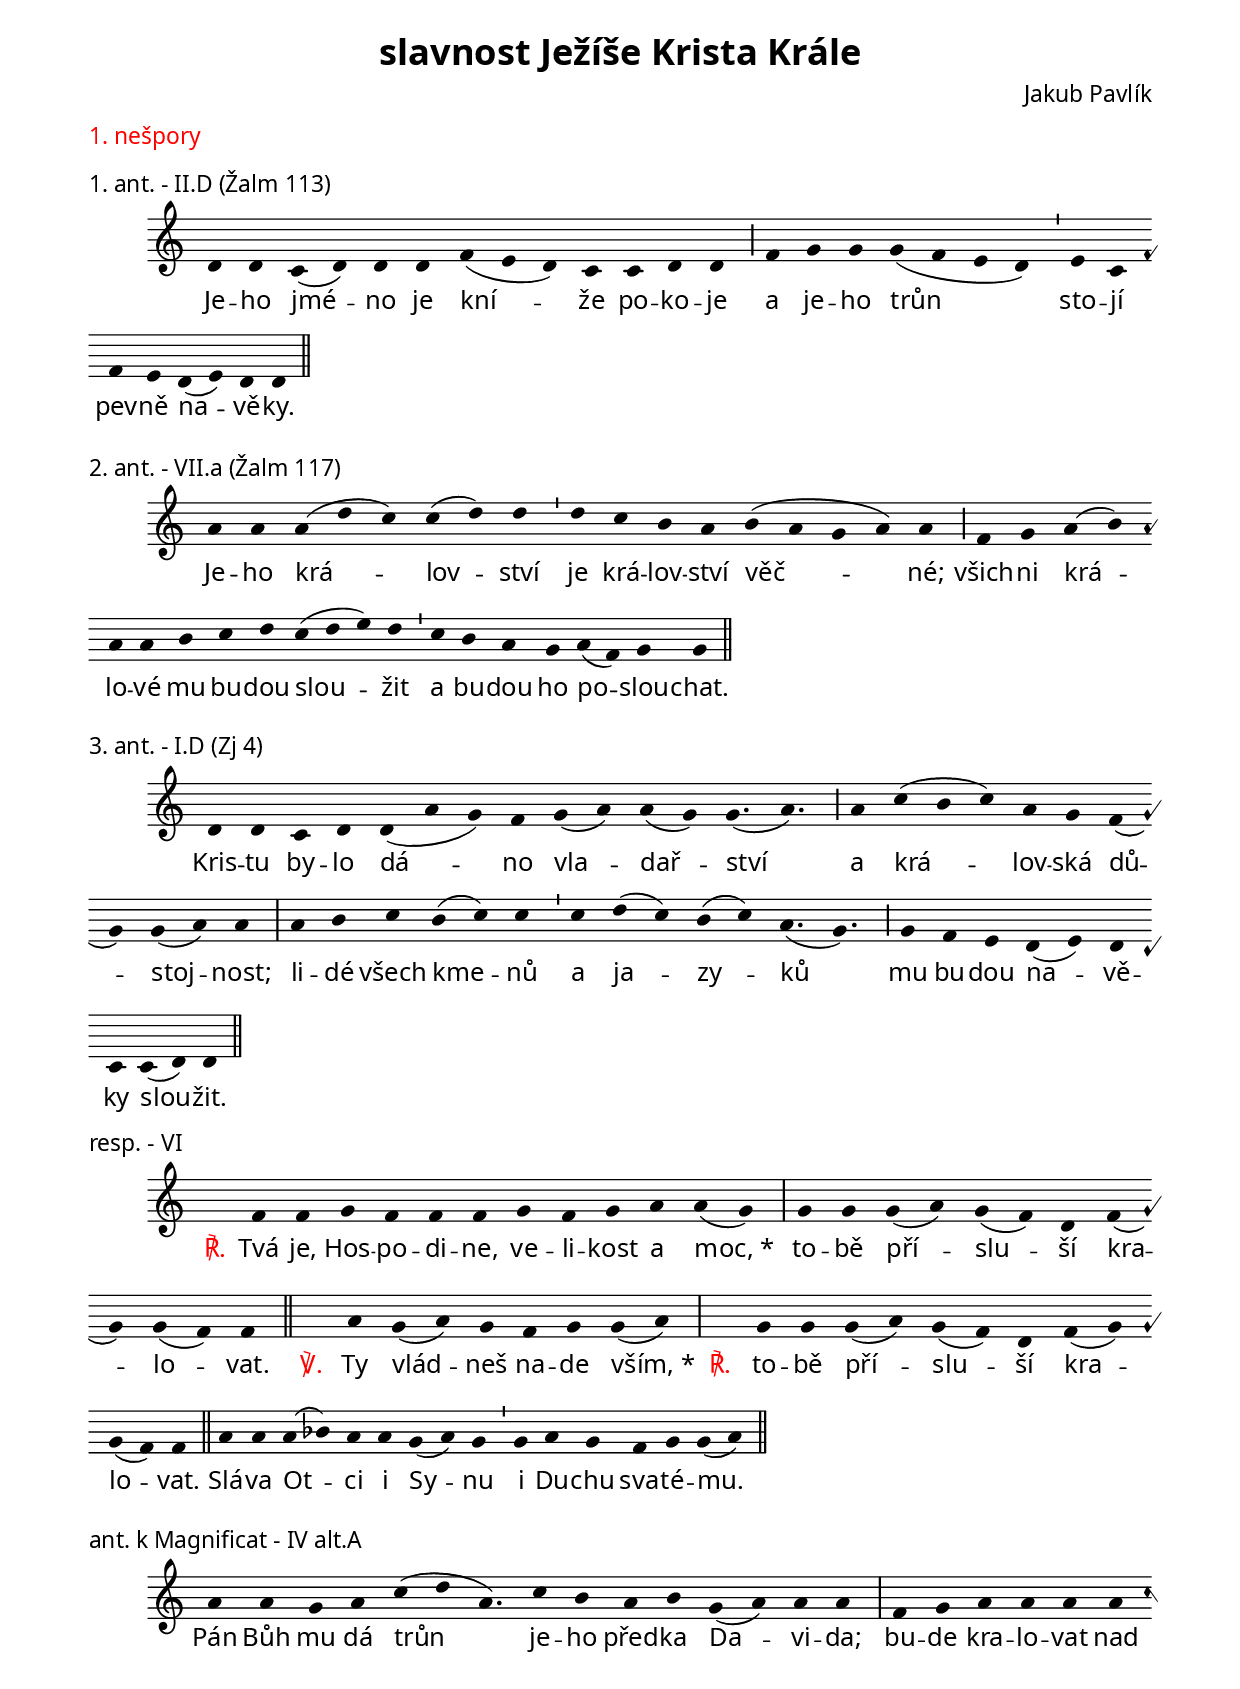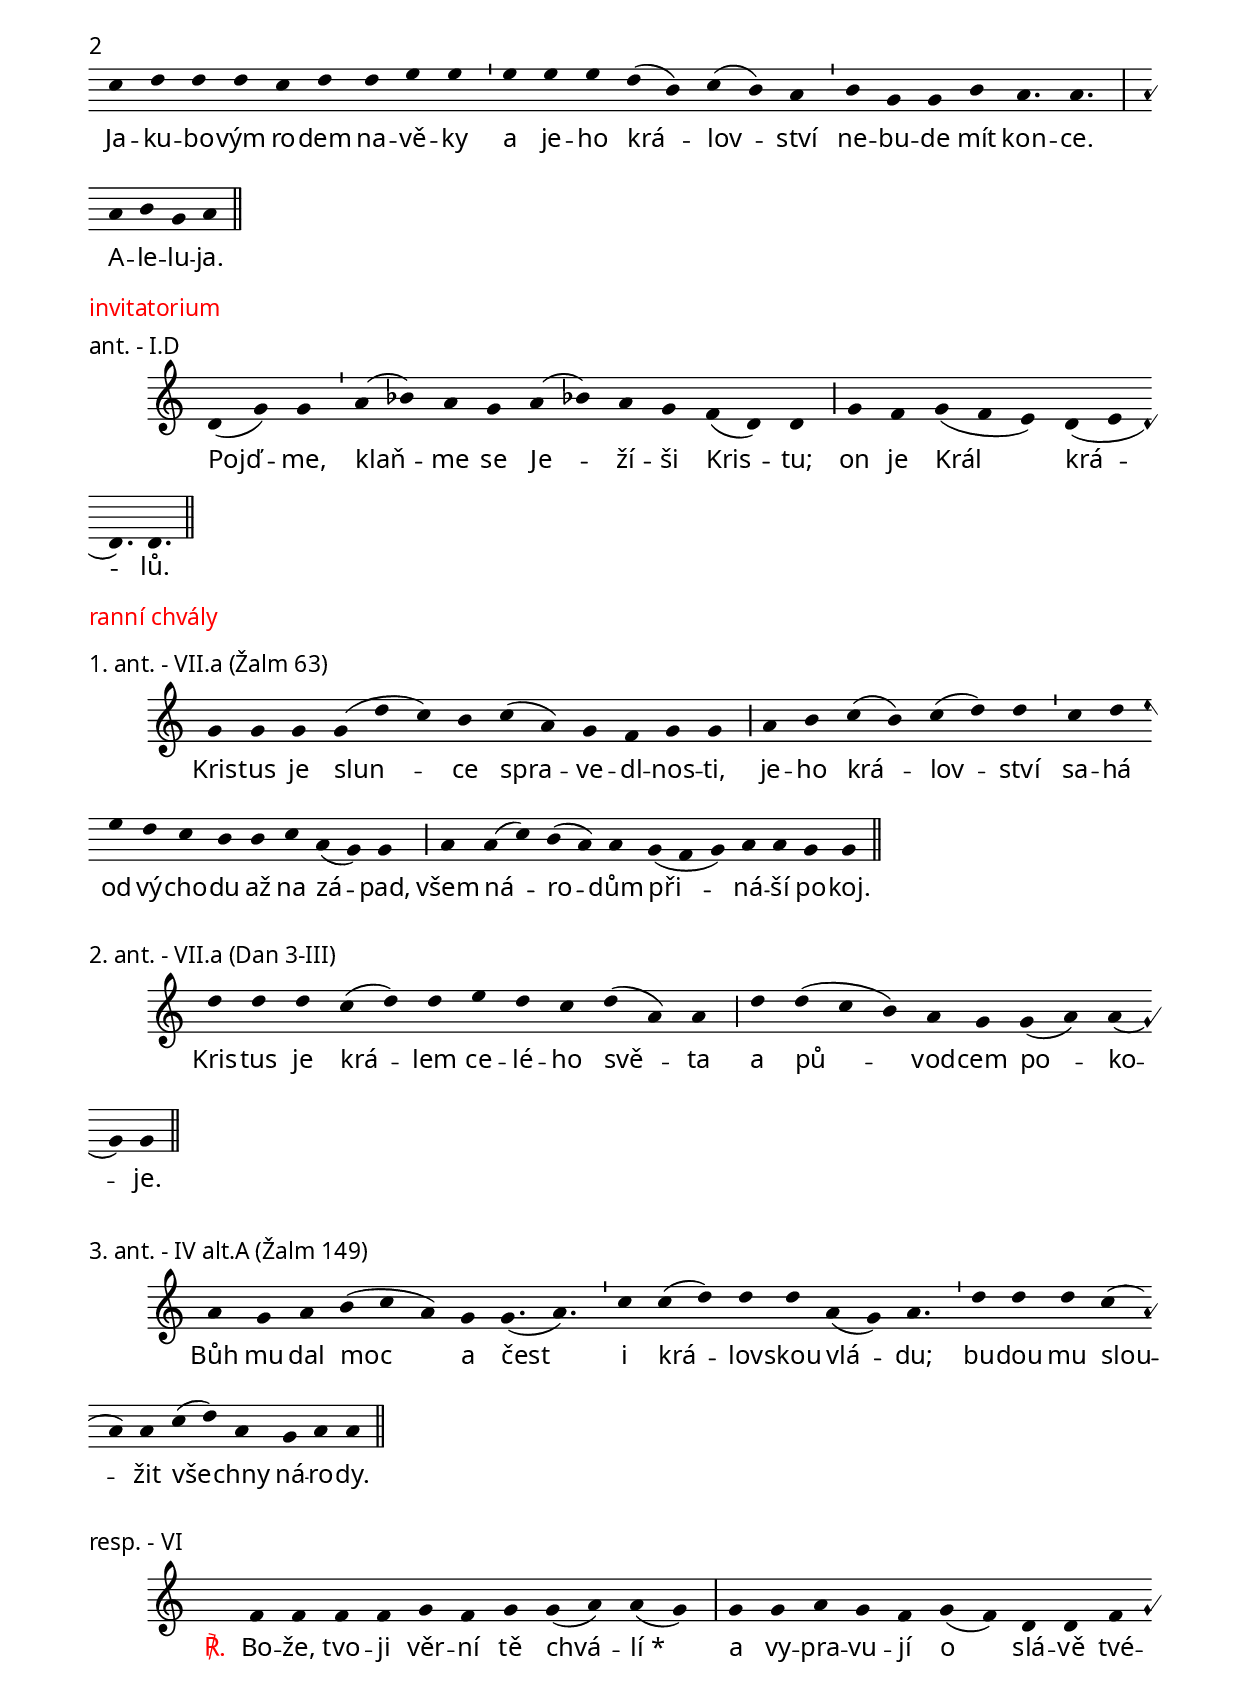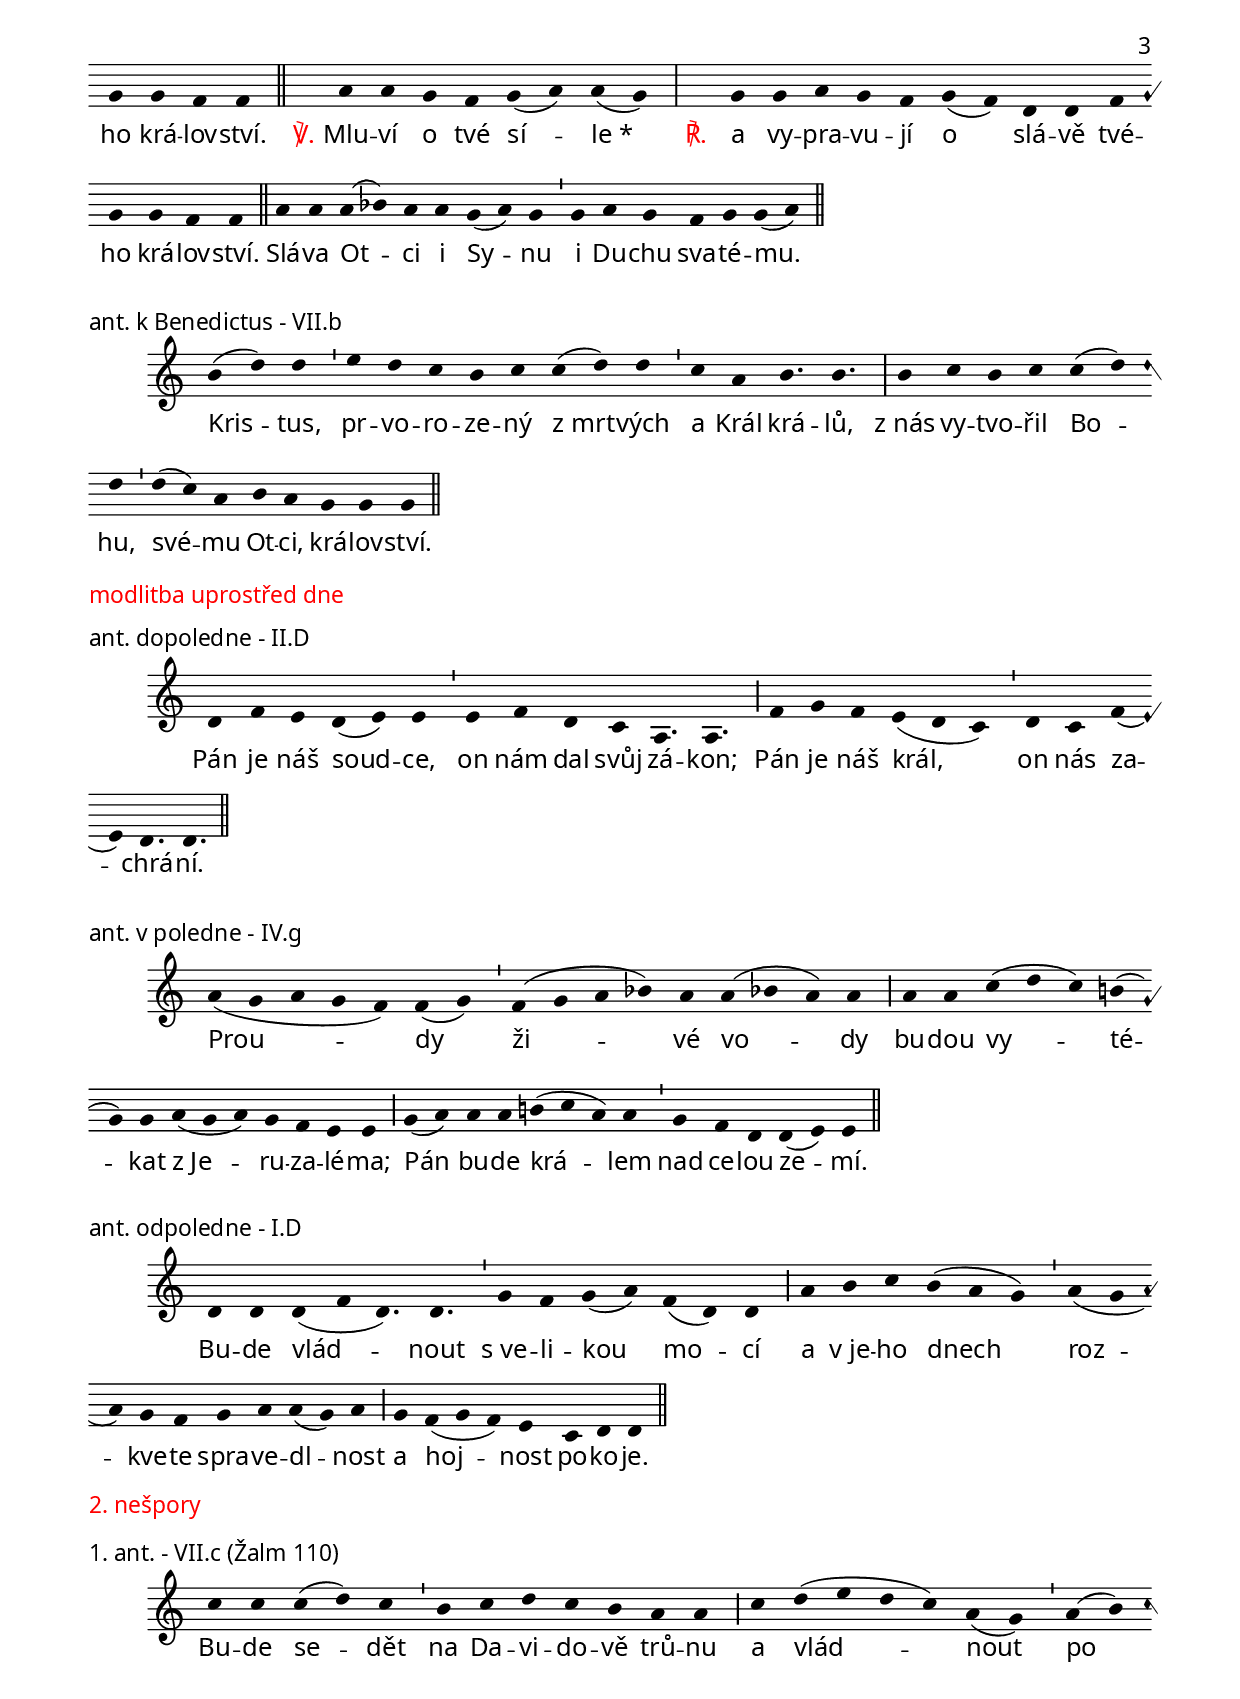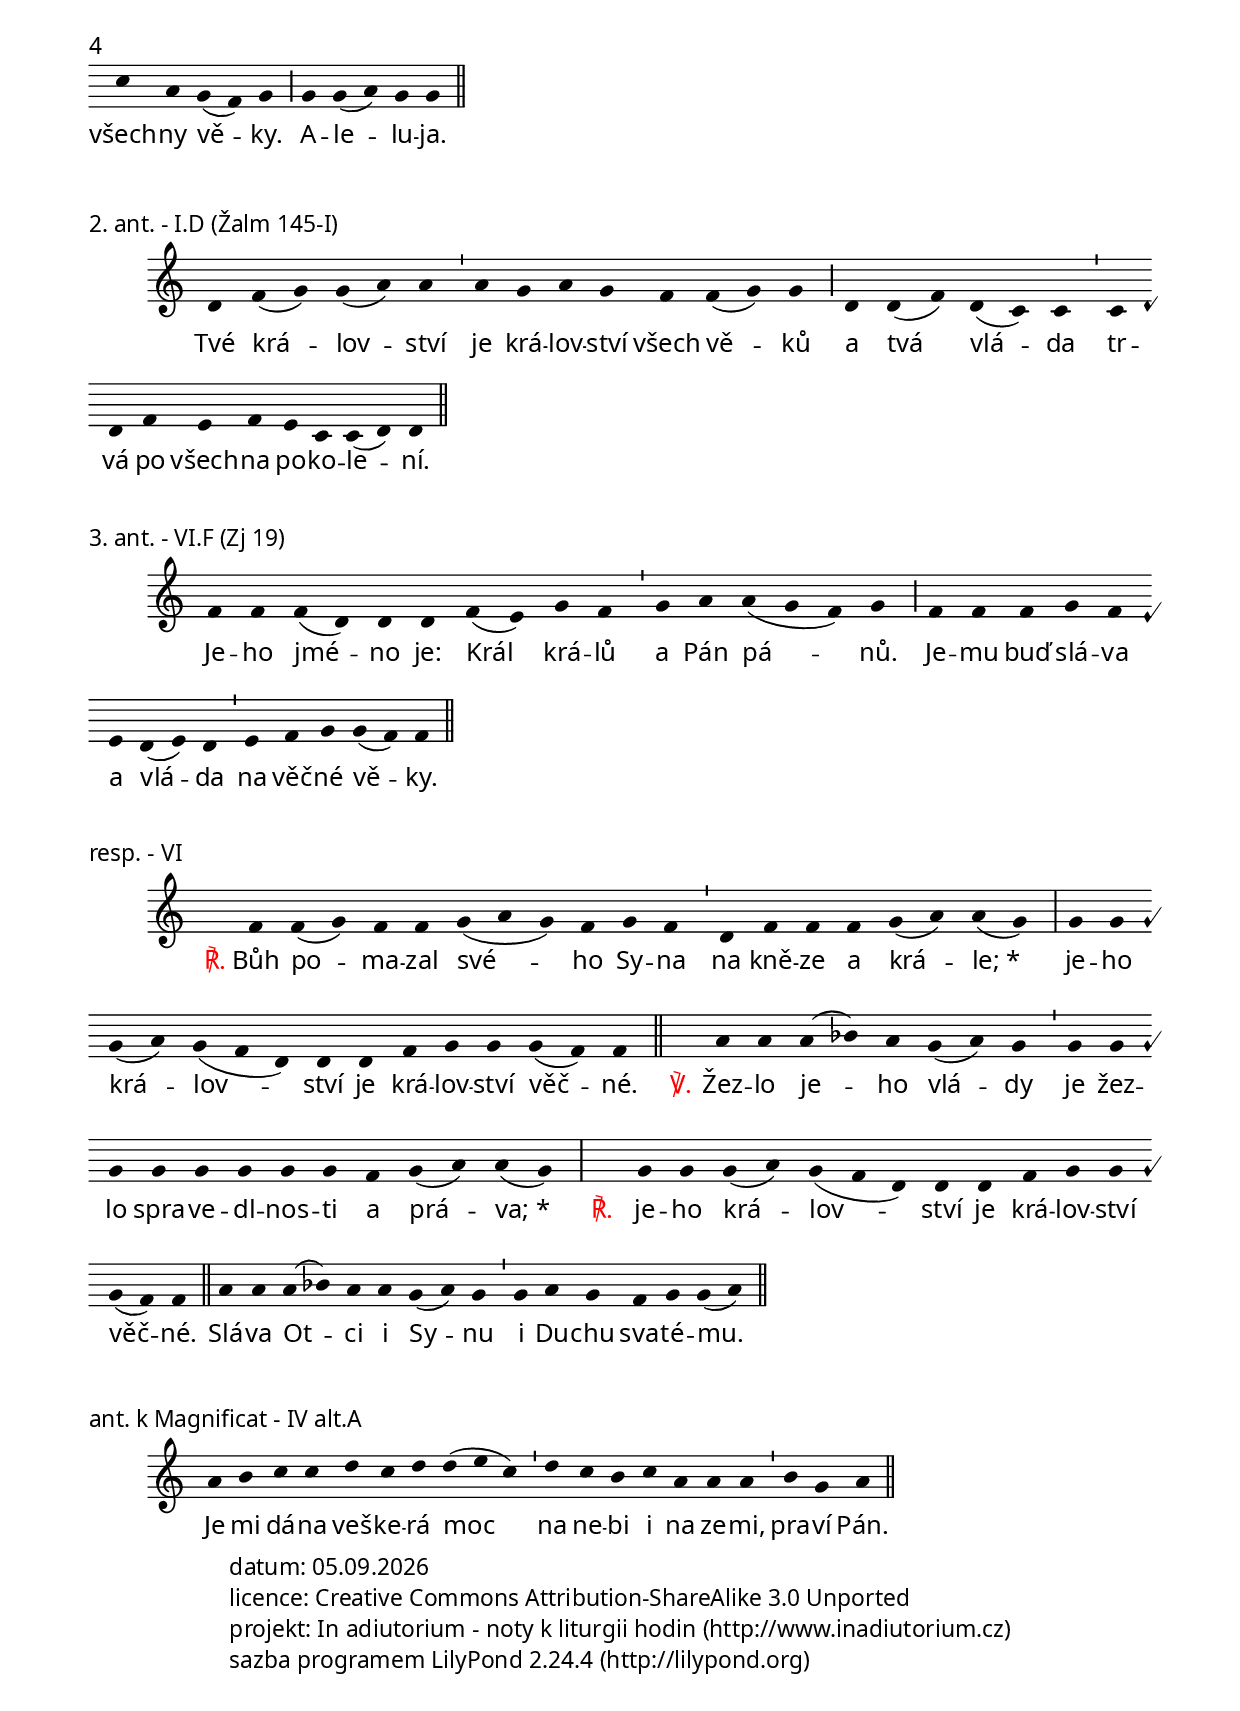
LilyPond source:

\version "2.14.2"

\header {
  title = "slavnost Ježíše Krista Krále"
  composer = "Jakub Pavlík"
}

\include "spolecne.ly"
\include "dilyresponsorii.ly"

\markup {\nadpisHodinka {"1. nešpory"}}

\score {
  \relative c' {
    \choralniRezim
    d4 d c( d) d d f( e d) c c d d \barMaior
    f g g g( f e d) \barMin e c f e d( e) d d \barFinalis
  }
  \addlyrics {
    Je -- ho jmé -- no je kní -- že po -- ko -- je
    a je -- ho trůn sto -- jí pev -- ně na -- vě -- ky.
  }
  \header {
    quid = "1. ant."
    modus = "II"
    differentia = "D" 
    psalmus = "Žalm 113"
    id = ""
    piece = \markup {\sestavTitulek}
  }
}

\score {
  \relative c'' {
    \choralniRezim
    a4 a a( d c) c( d) d \barMin d c b a b( a g a) a \barMaior
    f g a( b) a a b c d c( d e) d \barMin
    c b a g a( f) g g \barFinalis
  }
  \addlyrics {
    Je -- ho krá -- lov -- ství je krá -- lov -- ství věč -- né;
    všich -- ni krá -- lo -- vé mu bu -- dou slou -- žit
    a bu -- dou ho po -- slou -- chat.
  }
  \header {
    quid = "2. ant."
    modus = "VII"
    differentia = "a" 
    psalmus = "Žalm 117"
    id = ""
    piece = \markup {\sestavTitulek}
  }
}

\score {
  \relative c' {
    \choralniRezim
    d4 d c d d( a' g) f g( a) a( g) g4.( a) \barMaior
    a4 c( b c) a g f( g) g( a) a \barMax
    a b c b( c) c \barMin c d( c) b( c) a4.( g) \barMaior
    g4 f e d( e) d c c( d) d \barFinalis
  }
  \addlyrics {
    Kris -- tu by -- lo dá -- no vla -- dař -- ství
    a krá -- lov -- ská dů -- stoj -- nost;
    li -- dé všech kme -- nů a ja -- zy -- ků
    mu bu -- dou na -- vě -- ky slou -- žit.
  }
  \header {
    quid = "3. ant."
    modus = "I"
    differentia = "D" 
    psalmus = "Zj 4"
    id = ""
    piece = \markup {\sestavTitulek}
  }
}

\score {
  \relative c' {
    \choralniRezim
    
    % R
    \neviditelna f
    f4 f g f f f g f g a a( g) \barMax
    g g g( a) g( f) d f( g) g( f) f \barFinalis
    % V
    \neviditelna a
    a4 g( a) g f g g( a) \barMax
    % R
    \neviditelna a
    g g g( a) g( f) d f( g) g( f) f \barFinalis
    % Slava
    \respVIdoxologie \barFinalis
  }
  \addlyrics {
    \Response Tvá je, Hos -- po -- di -- ne, ve -- li -- kost a moc,_*
    to -- bě pří -- slu -- ší kra -- lo -- vat.
    \Verse Ty vlád -- neš na -- de vším,_*
    \Response to -- bě pří -- slu -- ší kra -- lo -- vat.
    \textRespDoxologie
  }
  \header {
    quid = "resp."
    modus = "VI"
    id = ""
    piece = \markup {\sestavTitulekResp}
  }
}

\score {
  \relative c'' {
    \choralniRezim
    a4 a g a c( d a4.) c4 b a b g( a) a a \barMax
    f g a a a a c d d d c d d e e \barMin
    e e e d( b) c( b) a \barMin
    b4 g g b a4. a \barMax
    a4 b g a \barFinalis
  }
  \addlyrics {
    Pán Bůh mu dá trůn je -- ho před -- ka Da -- vi -- da;
    bu -- de kra -- lo -- vat nad Ja -- ku -- bo -- vým ro -- dem na -- vě -- ky
    a je -- ho krá -- lov -- ství ne -- bu -- de mít kon -- ce.
    A -- le -- lu -- ja.
  }
  \header {
    quid = "ant. k Magnificat"
    modus = "IV alt"
    differentia = "A" 
    psalmus = "Magnificat"
    piece = \markup {\sestavTitulekBezZalmu}
  }
}

\markup {\nadpisHodinka {"invitatorium"}}

\score {
  \relative c' {
    \choralniRezim
    d4( g) g \barMin a( bes) a g a( bes) a g f( d) d \barMaior
    g f g( f e) d( e d4.) d \barFinalis
  }
  \addlyrics {
    Pojď -- me, klaň -- me se Je -- ží -- ši Kris -- tu;
    on je Král krá -- lů.
  }
  \header {
    quid = "ant."
    modus = "I"
    differentia = "D" 
    psalmus = ""
    id = ""
    piece = \markup {\sestavTitulekBezZalmu}
  }
}

\markup {\nadpisHodinka {"ranní chvály"}}

\score {
  \relative c'' {
    \choralniRezim
    g4 g g g( d' c) b c( a) g f g g \barMaior
    a b c( b) c( d) d \barMin c d e d c b b c a( g) g \barMaior
    a a( c) b( a) a g( f g) a a g g \barFinalis
  }
  \addlyrics {
    Kris -- tus je slun -- ce spra -- ve -- dl -- nos -- ti,
    je -- ho krá -- lov -- ství sa -- há od vý -- cho -- du až na zá -- pad,
    všem ná -- ro -- dům při -- ná -- ší po -- koj.
  }
  \header {
    quid = "1. ant."
    modus = "VII"
    differentia = "a" 
    psalmus = "Žalm 63"
    id = ""
    piece = \markup {\sestavTitulek}
  }
}

\score {
  \relative c'' {
    \choralniRezim
    d4 d d c( d) d e d c d( a) a \barMaior
    d d( c b) a g g( a) a( g) g \barFinalis
  }
  \addlyrics {
    Kris -- tus je krá -- lem ce -- lé -- ho svě -- ta
    a pů -- vod -- cem po -- ko -- je.
  }
  \header {
    quid = "2. ant."
    modus = "VII"
    differentia = "a" 
    psalmus = "Dan 3-III"
    id = ""
    piece = \markup {\sestavTitulek}
  }
}

\score {
  \relative c'' {
    \choralniRezim
    a4 g a b( c a) g g4.( a) \barMin 
    c4 c( d) d d a( g) a4. \barMin
    d4 d d c( a) a c( d) a g a a \barFinalis
  }
  \addlyrics {
    Bůh mu dal moc a čest 
    i krá -- lov -- skou vlá -- du;
    bu -- dou mu slou -- žit vše -- chny ná -- ro -- dy.
  }
  \header {
    quid = "3. ant."
    modus = "IV alt"
    differentia = "A"
    psalmus = "Žalm 149"
    id = ""
    fons = "žaltář, čtvrtek 1.t., nešp., 3.ant."
    piece = \markup {\sestavTitulek}
  }
}

\score {
  \relative c' {
    \choralniRezim
    
    % R
    \neviditelna f
    f4 f f f g f g g( a) a( g) \barMax
    g g a g f g( f) d d f g g f f \barFinalis
    % V
    \neviditelna a
    a4 a g f g( a) a( g) \barMax
    % R
    \neviditelna a
    g g a g f g( f) d d f g g f f \barFinalis
    % Slava
    \respVIdoxologie \barFinalis
  }
  \addlyrics {
    \Response Bo -- že, tvo -- ji věr -- ní tě chvá -- lí_*
    a vy -- pra -- vu -- jí o slá -- vě tvé -- ho krá -- lov -- ství.
    \Verse Mlu -- ví o tvé sí -- le_*
    \Response a vy -- pra -- vu -- jí o slá -- vě tvé -- ho krá -- lov -- ství.
    \textRespDoxologie
  }
  \header {
    quid = "resp."
    modus = "VI"
    id = ""
    piece = \markup {\sestavTitulekResp}
  }
}

\score {
  \relative c'' {
    \choralniRezim
    b4( d) d \barMin
    e d c b c c( d) d \barMin
    c a b4. b \barMax
    b4 c b c c( d) d \barMin
    d( c) a b a g g g \barFinalis
  }
  \addlyrics {
    Kris -- tus,
    pr -- vo -- ro -- ze -- ný z_mrt -- vých
    a Král krá -- lů,
    z_nás vy -- tvo -- řil Bo -- hu, 
    své -- mu Ot -- ci, krá -- lov -- ství.
  }
  \header {
    quid = "ant. k Benedictus"
    modus = "VII"
    differentia = "b" 
    psalmus = "Benedictus"
    piece = \markup {\sestavTitulekBezZalmu}
  }
}

\markup {\nadpisHodinka {"modlitba uprostřed dne"}}

\score {
  \relative c' {
    \choralniRezim
    d4 f e d( e) e \barMin e f d c a4. a \barMaior
    f'4 g f e( d c) \barMin d c f( e) d4. d \barFinalis
  }
  \addlyrics {
    Pán je náš soud -- ce,
    on nám dal svůj zá -- kon;
    Pán je náš král,
    on nás za -- chrá -- ní.
  }
  \header {
    quid = "ant. dopoledne"
    modus = "II"
    differentia = "D" 
    psalmus = ""
    id = ""
    piece = \markup {\sestavTitulekBezZalmu}
  }
}

\score {
  \relative c'' {
    \choralniRezim
    a4( g a g f) f( g) \barMin f( g a bes) a a( bes a) a \barMaior
    a a c( d c) b!( g) g a( g a) g f e e \barMaior
    g( a) a a b!( c a) a \barMin g f d d( e) e \barFinalis
  }
  \addlyrics {
    Prou -- dy ži -- vé vo -- dy 
    bu -- dou vy -- té -- kat z_Je -- ru -- za -- lé -- ma;
    Pán bu -- de krá -- lem nad ce -- lou ze -- mí.
  }
  \header {
    quid = "ant. v poledne"
    modus = "IV" % vim, ze prekracuje rozsah, ale porad je, myslim, vic IV nez III.
    differentia = "g" 
    psalmus = ""
    id = ""
    piece = \markup {\sestavTitulekBezZalmu}
  }
}

\score {
  \relative c' {
    \choralniRezim
    d4 d d( f d4.) d \barMin g4 f g( a) f( d) d \barMaior
    a' b c b( a g) \barMin a( g a) g f g a a( g) a \barMaior
    g f( g f) e c d d \barFinalis
  }
  \addlyrics {
    Bu -- de vlád -- nout s_ve -- li -- kou mo -- cí
    a v_je -- ho dnech roz -- kve -- te spra -- ve -- dl -- nost
    a hoj -- nost po -- ko -- je.
  }
  \header {
    quid = "ant. odpoledne"
    modus = "I"
    differentia = "D" 
    psalmus = ""
    id = ""
    piece = \markup {\sestavTitulekBezZalmu}
  }
}

\markup {\nadpisHodinka {"2. nešpory"}}

\score {
  \relative c'' {
    \choralniRezim
    c4 c c( d) c \barMin b c d c b a a \barMaior
    c d( e d c) a( g) \barMin a( b) c a g( f) g \barMaior
    g g( a) g g \barFinalis
  }
  \addlyrics {
    Bu -- de se -- dět na Da -- vi -- do -- vě trů -- nu
    a vlád -- nout po všech -- ny vě -- ky.
    A -- le -- lu -- ja.
  }
  \header {
    quid = "1. ant."
    modus = "VII"
    differentia = "c" 
    psalmus = "Žalm 110"
    id = ""
    piece = \markup {\sestavTitulek}
  }
}

\score {
  \relative c' {
    \choralniRezim
    d4 f( g) g( a) a \barMin a g a g f f( g) g \barMaior
    d d( f) d( c) c \barMin c d f e f e c c( d) d \barFinalis
  }
  \addlyrics {
    Tvé krá -- lov -- ství je krá -- lov -- ství všech vě -- ků
    a tvá vlá -- da tr -- vá po všech -- na po -- ko -- le -- ní.
  }
  \header {
    quid = "2. ant."
    modus = "I"
    differentia = "D" 
    psalmus = "Žalm 145-I"
    id = ""
    piece = \markup {\sestavTitulek}
  }
}

\score {
  \relative c' {
    \choralniRezim
    f4 f f( d) d d f( e) g f \barMin g a a( g f) g \barMaior
    f f f g f e d( e) d \barMin e f g g( f) f \barFinalis
  }
  \addlyrics {
    Je -- ho jmé -- no je: Král krá -- lů a Pán pá -- nů.
    Je -- mu buď slá -- va a vlá -- da
    na věč -- né vě -- ky.
  }
  \header {
    quid = "3. ant."
    modus = "VI"
    differentia = "F" 
    psalmus = "Zj 19"
    id = ""
    piece = \markup {\sestavTitulek}
  }
}

\score {
  \relative c' {
    \choralniRezim
    
    % R
    \neviditelna f
    f4 f( g) f f g( a g) f g f \barMin
    d f f f g( a) a( g) \barMax
    g g g( a) g( f d) d d f g g g( f) f \barFinalis
    % V
    \neviditelna a
    a4 a a( bes) a g( a) g \barMin g g g g g g g g f g( a) a( g) \barMax
    % R
    \neviditelna a
    g g g( a) g( f d) d d f g g g( f) f \barFinalis
    % Slava
    \respVIdoxologie \barFinalis
  }
  \addlyrics {
    \Response Bůh po -- ma -- zal své -- ho Sy -- na 
    na kně -- ze a krá -- le;_*
    je -- ho krá -- lov -- ství je krá -- lov -- ství věč -- né.
    \Verse Žez -- lo je -- ho vlá -- dy
    je žez -- lo spra -- ve -- dl -- nos -- ti a prá -- va;_*
    \Response je -- ho krá -- lov -- ství je krá -- lov -- ství věč -- né.
    \textRespDoxologie
  }
  \header {
    quid = "resp."
    modus = "VI"
    id = ""
    piece = \markup {\sestavTitulekResp}
  }
}


\score {
  \relative c'' {
    \choralniRezim
    a4 b c c d c d d( e c) \barMin
    d c b c a a a \barMin
    b g a \barFinalis
  }
  \addlyrics {
    Je mi dá -- na veš -- ke -- rá moc
    na ne -- bi i na ze -- mi,
    pra -- ví Pán.
  }
  \header {
    quid = "ant. k Magnificat"
    modus = "IV alt"
    differentia = "A" 
    psalmus = "Magnificat"
    piece = \markup {\sestavTitulekBezZalmu}
  }
}